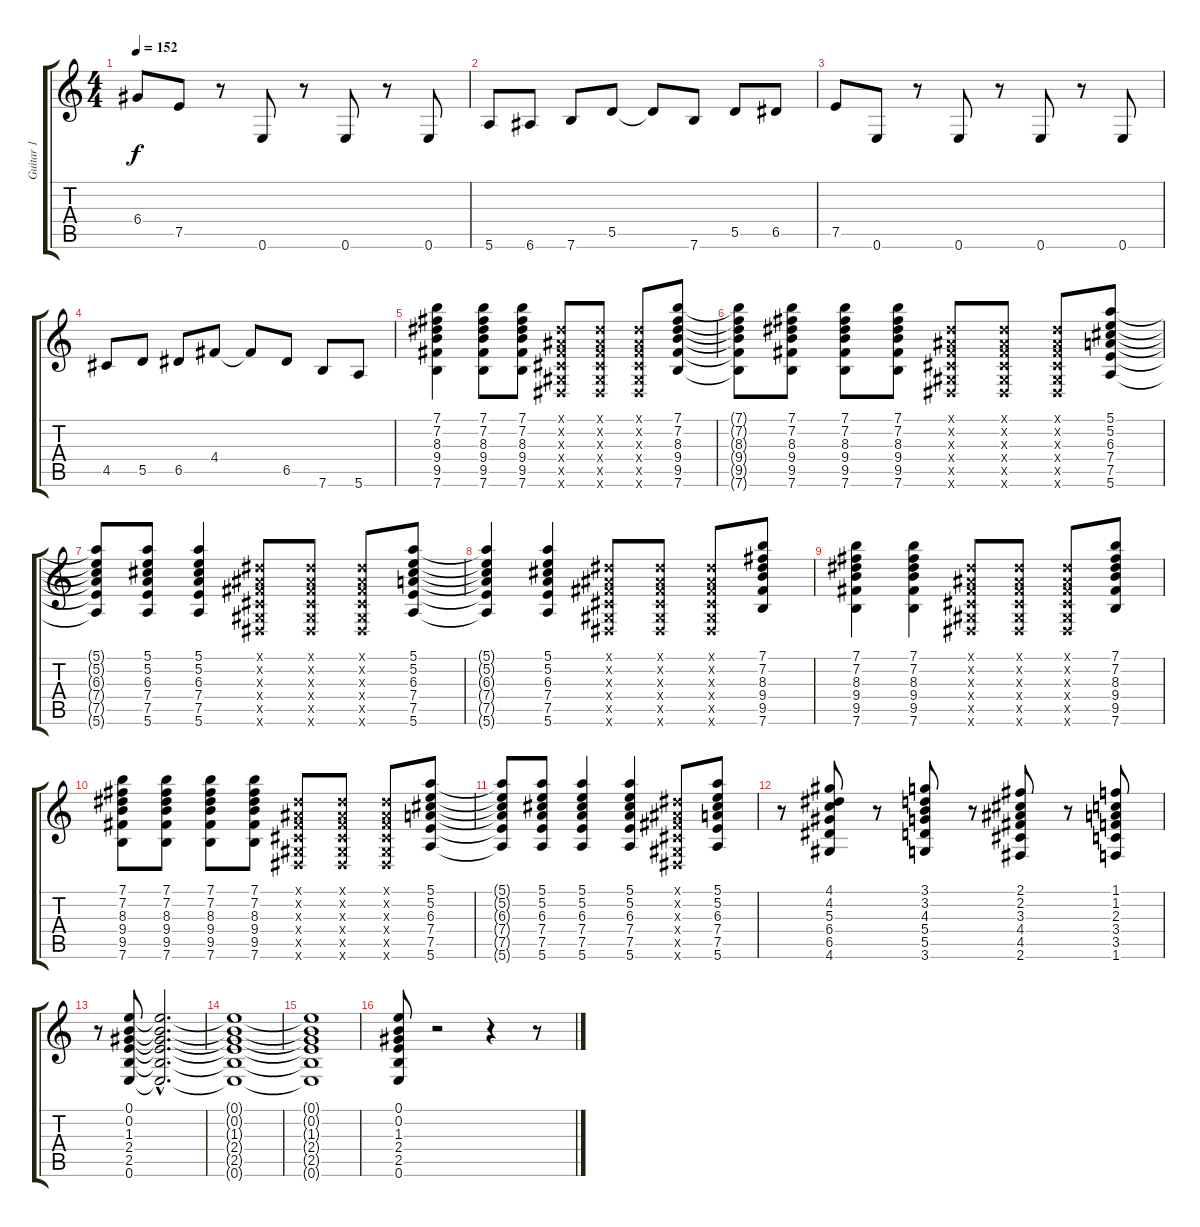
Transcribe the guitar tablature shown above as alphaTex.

\track ("Guitar 1" "Guitar 1") {instrument distortionguitar}
\staff {score tabs}
\tuning (E4 B3 G3 D3 A2 E2) {hide}
\ts (4 4)
\tempo 152
\clef g2
\ks c
6.4.8{dy f} 7.5.8 r.8 0.6.8 r.8 0.6.8 r.8 0.6.8 |
5.6.8 6.6.8 7.6.8 5.5.8 5.5{t}.8 7.6.8 5.5.8 6.5.8 |
7.5.8 0.6.8 r.8 0.6.8 r.8 0.6.8 r.8 0.6.8 |
4.5.8 5.5.8 6.5.8 4.4.8 4.4{t}.8 6.5.8 7.6.8 5.6.8 |
(7.1 7.2 8.3 9.4 9.5 7.6).4 (7.1 7.2 8.3 9.4 9.5 7.6).8 (7.1 7.2 8.3 9.4 9.5 7.6).8 (-1.1{x} -1.2{x} -1.3{x} -1.4{x} -1.5{x} -1.6{x}).8 (-1.1{x} -1.2{x} -1.3{x} -1.4{x} -1.5{x} -1.6{x}).8 (-1.1{x} -1.2{x} -1.3{x} -1.4{x} -1.5{x} -1.6{x}).8 (7.1 7.2 8.3 9.4 9.5 7.6).8 |
(7.1{t} 7.2{t} 8.3{t} 9.4{t} 9.5{t} 7.6{t}).8 (7.1 7.2 8.3 9.4 9.5 7.6).8 (7.1 7.2 8.3 9.4 9.5 7.6).8 (7.1 7.2 8.3 9.4 9.5 7.6).8 (-1.1{x} -1.2{x} -1.3{x} -1.4{x} -1.5{x} -1.6{x}).8 (-1.1{x} -1.2{x} -1.3{x} -1.4{x} -1.5{x} -1.6{x}).8 (-1.1{x} -1.2{x} -1.3{x} -1.4{x} -1.5{x} -1.6{x}).8 (5.1 5.2 6.3 7.4 7.5 5.6).8 |
(5.1{t} 5.2{t} 6.3{t} 7.4{t} 7.5{t} 5.6{t}).8 (5.1 5.2 6.3 7.4 7.5 5.6).8 (5.1 5.2 6.3 7.4 7.5 5.6).4 (-1.1{x} -1.2{x} -1.3{x} -1.4{x} -1.5{x} -1.6{x}).8 (-1.1{x} -1.2{x} -1.3{x} -1.4{x} -1.5{x} -1.6{x}).8 (-1.1{x} -1.2{x} -1.3{x} -1.4{x} -1.5{x} -1.6{x}).8 (5.1 5.2 6.3 7.4 7.5 5.6).8 |
(5.1{t} 5.2{t} 6.3{t} 7.4{t} 7.5{t} 5.6{t}).4 (5.1 5.2 6.3 7.4 7.5 5.6).4 (-1.1{x} -1.2{x} -1.3{x} -1.4{x} -1.5{x} -1.6{x}).8 (-1.1{x} -1.2{x} -1.3{x} -1.4{x} -1.5{x} -1.6{x}).8 (-1.1{x} -1.2{x} -1.3{x} -1.4{x} -1.5{x} -1.6{x}).8 (7.1 7.2 8.3 9.4 9.5 7.6).8 |
(7.1 7.2 8.3 9.4 9.5 7.6).4 (7.1 7.2 8.3 9.4 9.5 7.6).4 (-1.1{x} -1.2{x} -1.3{x} -1.4{x} -1.5{x} -1.6{x}).8 (-1.1{x} -1.2{x} -1.3{x} -1.4{x} -1.5{x} -1.6{x}).8 (-1.1{x} -1.2{x} -1.3{x} -1.4{x} -1.5{x} -1.6{x}).8 (7.1 7.2 8.3 9.4 9.5 7.6).8 |
(7.1 7.2 8.3 9.4 9.5 7.6).8 (7.1 7.2 8.3 9.4 9.5 7.6).8 (7.1 7.2 8.3 9.4 9.5 7.6).8 (7.1 7.2 8.3 9.4 9.5 7.6).8 (-1.1{x} -1.2{x} -1.3{x} -1.4{x} -1.5{x} -1.6{x}).8 (-1.1{x} -1.2{x} -1.3{x} -1.4{x} -1.5{x} -1.6{x}).8 (-1.1{x} -1.2{x} -1.3{x} -1.4{x} -1.5{x} -1.6{x}).8 (5.1 5.2 6.3 7.4 7.5 5.6).8 |
(5.1{t} 5.2{t} 6.3{t} 7.4{t} 7.5{t} 5.6{t}).8 (5.1 5.2 6.3 7.4 7.5 5.6).8 (5.1 5.2 6.3 7.4 7.5 5.6).4 (5.1 5.2 6.3 7.4 7.5 5.6).4 (-1.1{x} -1.2{x} -1.3{x} -1.4{x} -1.5{x} -1.6{x}).8 (5.1 5.2 6.3 7.4 7.5 5.6).8 |
r.8 (4.1 4.2 5.3 6.4 6.5 4.6).8 r.8 (3.1 3.2 4.3 5.4 5.5 3.6).8 r.8 (2.1 2.2 3.3 4.4 4.5 2.6).8 r.8 (1.1 1.2 2.3 3.4 3.5 1.6).8 |
r.8 (0.1 0.2 1.3 2.4 2.5 0.6).8 (0.1{hac t} 0.2{hac t} 1.3{hac t} 2.4{hac t} 2.5{hac t} 0.6{hac t}).2{d} |
(0.1{t} 0.2{t} 1.3{t} 2.4{t} 2.5{t} 0.6{t}).1 |
(0.1{t} 0.2{t} 1.3{t} 2.4{t} 2.5{t} 0.6{t}).1 |
(0.1 0.2 1.3 2.4 2.5 0.6).8 r.2 r.4 r.8
